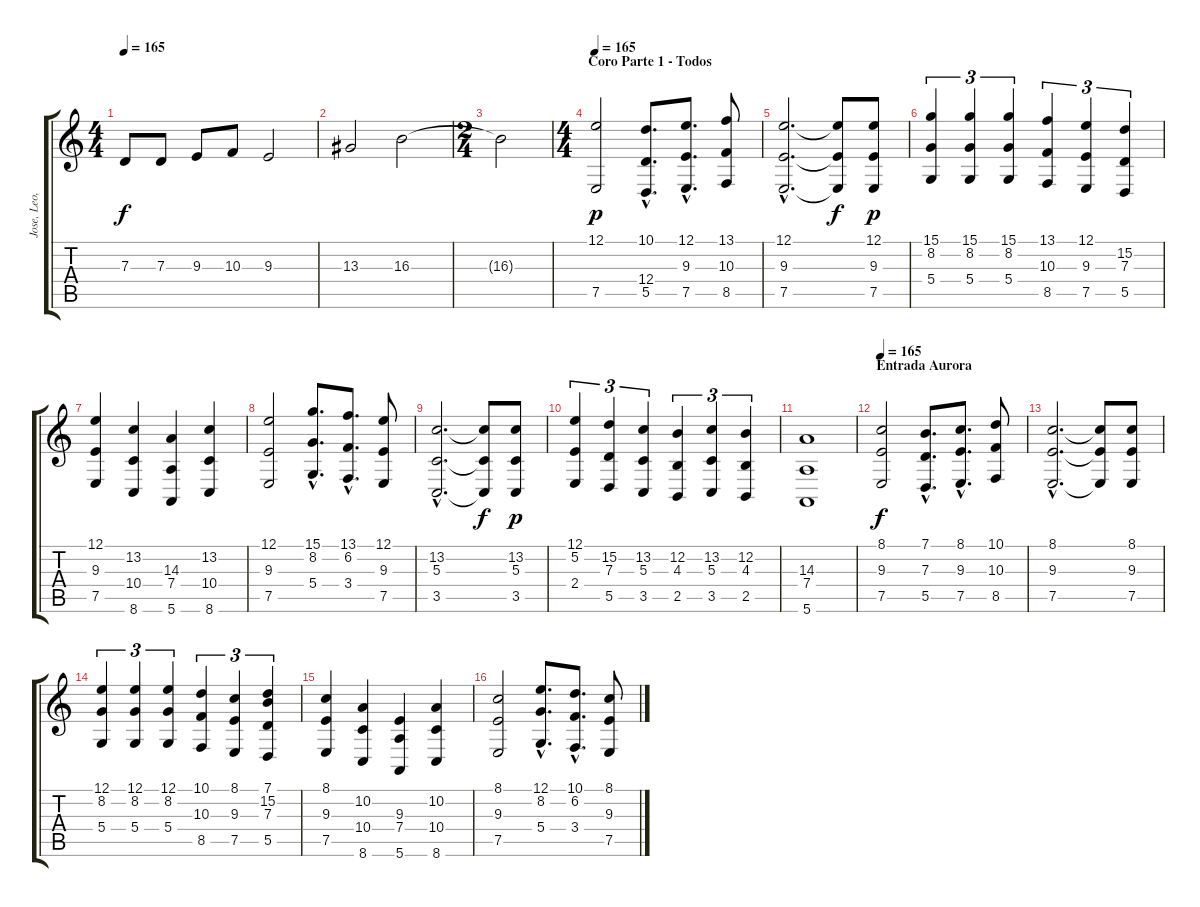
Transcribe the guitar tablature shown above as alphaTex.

\track ("Jose, Leo, Victor, Aurora" "Jose, Leo,") {instrument synthbrass1}
\staff {score tabs}
\tuning (E4 B3 G3 D3 A2 E2) {hide}
\ts (4 4)
\tempo 165
\clef g2
\ks c
7.3.8{dy f} 7.3.8 9.3.8 10.3.8 9.3.2 |
13.3.2 16.3.2 |
\ts (2 4)
16.3{t}.2 |
\ts (4 4)
\section ("" "Coro Parte 1 - Todos")
\tempo 165
(12.1 7.5).2{dy p volume 16 instrument synthbrass1} (10.1{hac} 12.4{hac} 5.5{hac}).8{d} (12.1{hac} 9.3{hac} 7.5{hac}).8{d} (13.1 10.3 8.5).8 |
(12.1{hac} 9.3{hac} 7.5{hac}).2{d} (12.1{t} 9.3{t} 7.5{t}).8{dy f} (12.1 9.3 7.5).8{dy p} |
(15.1 8.2 5.4).4{tu (3 2)} (15.1 8.2 5.4).4{tu (3 2)} (15.1 8.2 5.4).4{tu (3 2)} (13.1 10.3 8.5).4{tu (3 2)} (12.1 9.3 7.5).4{tu (3 2)} (15.2 7.3 5.5).4{tu (3 2)} |
(12.1 9.3 7.5).4 (13.2 10.4 8.6).4 (14.3 7.4 5.6).4 (13.2 10.4 8.6).4 |
(12.1 9.3 7.5).2 (15.1{hac} 8.2{hac} 5.4{hac}).8{d} (13.1{hac} 6.2{hac} 3.4{hac}).8{d} (12.1 9.3 7.5).8 |
(13.2{hac} 5.3{hac} 3.5{hac}).2{d} (13.2{t} 5.3{t} 3.5{t}).8{dy f} (13.2 5.3 3.5).8{dy p} |
(12.1 5.2 2.4).4{tu (3 2)} (15.2 7.3 5.5).4{tu (3 2)} (13.2 5.3 3.5).4{tu (3 2)} (12.2 4.3 2.5).4{tu (3 2)} (13.2 5.3 3.5).4{tu (3 2)} (12.2 4.3 2.5).4{tu (3 2)} |
(14.3 7.4 5.6).1 |
\section ("" "Entrada Aurora")
\tempo 165
(8.1 9.3 7.5).2{dy f instrument synthbrass1} (7.1{hac} 7.3{hac} 5.5{hac}).8{d} (8.1{hac} 9.3{hac} 7.5{hac}).8{d} (10.1 10.3 8.5).8 |
(8.1{hac} 9.3{hac} 7.5{hac}).2{d} (8.1{t} 9.3{t} 7.5{t}).8 (8.1 9.3 7.5).8 |
(12.1 8.2 5.4).4{tu (3 2)} (12.1 8.2 5.4).4{tu (3 2)} (12.1 8.2 5.4).4{tu (3 2)} (10.1 10.3 8.5).4{tu (3 2)} (8.1 9.3 7.5).4{tu (3 2)} (7.1 15.2 7.3 5.5).4{tu (3 2)} |
(8.1 9.3 7.5).4 (10.2 10.4 8.6).4 (9.3 7.4 5.6).4 (10.2 10.4 8.6).4 |
(8.1 9.3 7.5).2 (12.1{hac} 8.2{hac} 5.4{hac}).8{d} (10.1{hac} 6.2{hac} 3.4{hac}).8{d} (8.1 9.3 7.5).8
